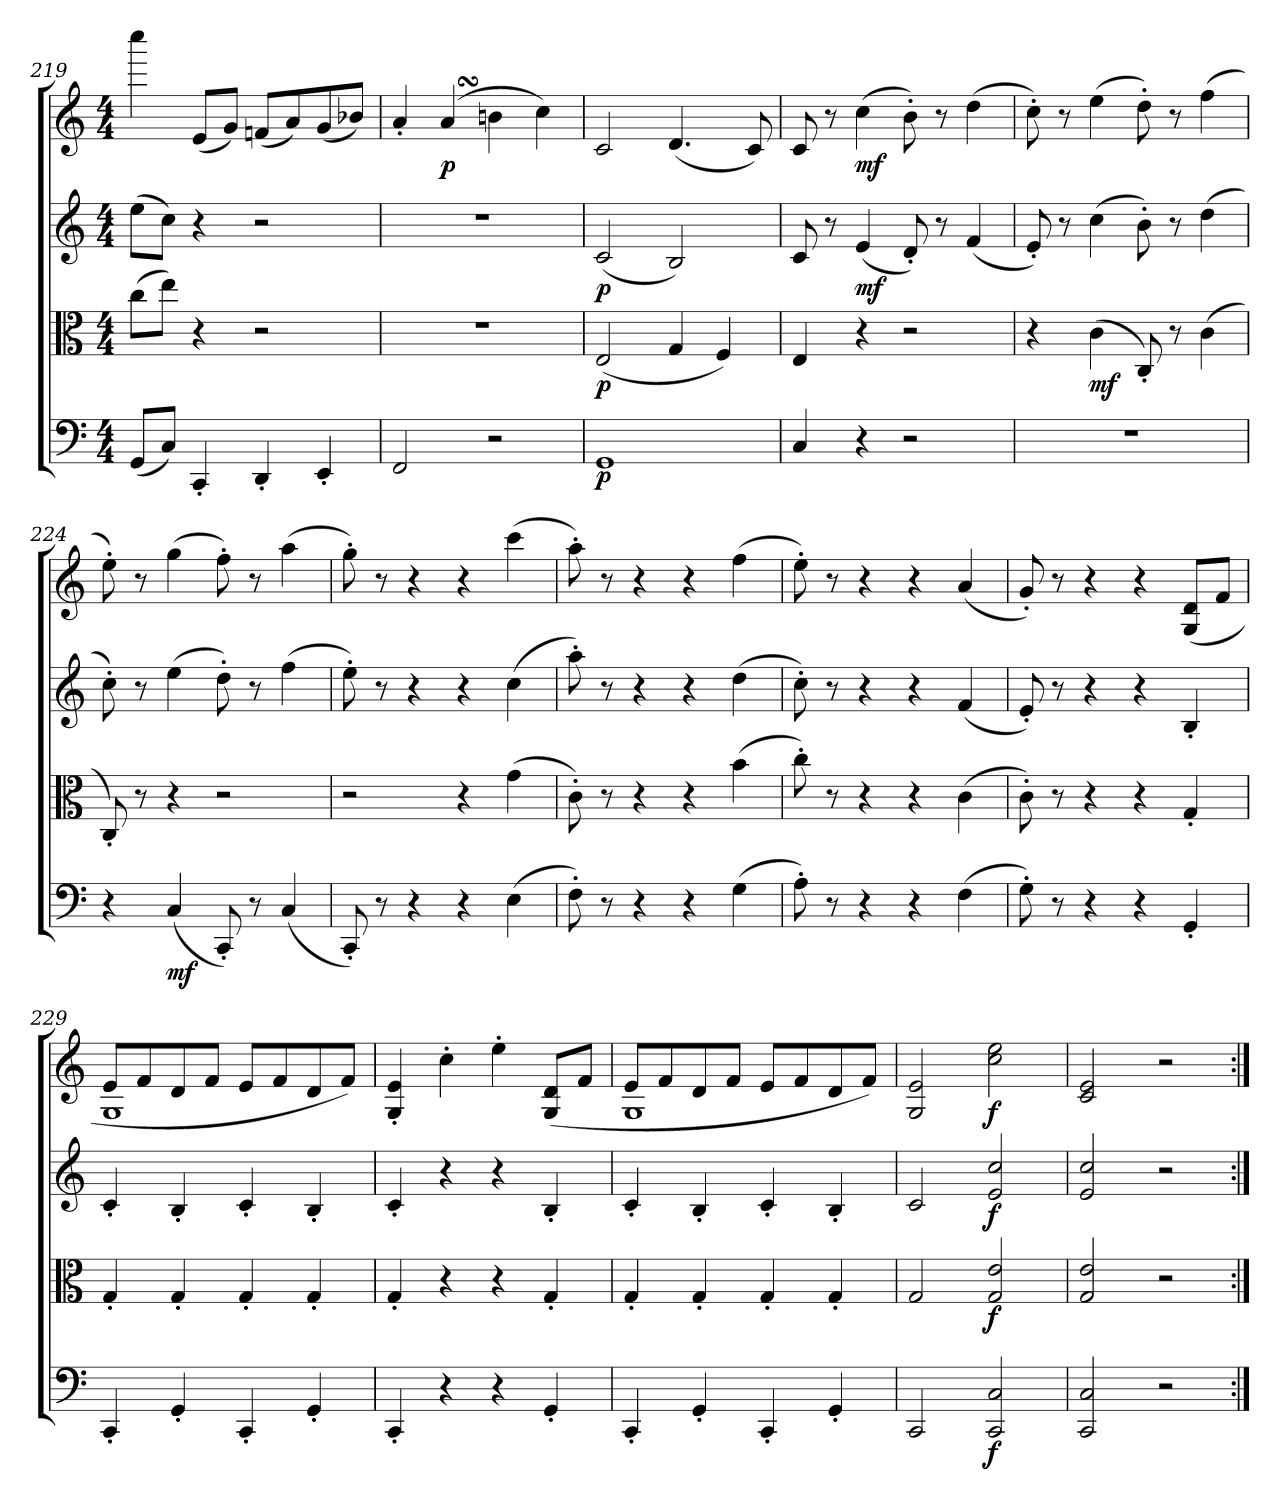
**kern	**dynam	**kern	**dynam	**kern	**dynam	**kern	**dynam
*part4	*part4	*part3	*part3	*part2	*part2	*part1	*part1
*staff4	*staff4	*staff3	*staff3	*staff2	*staff2	*staff1	*staff1
*clefF4	*	*clefC3	*	*clefG2	*	*clefG2	*
*k[]	*	*k[]	*	*k[]	*	*k[]	*
*C:	*	*C:	*	*C:	*	*C:	*
*M4/4	*	*M4/4	*	*M4/4	*	*M4/4	*
=219	=219	=219	=219	=219	=219	=219	=219
(8GG/L	.	(8cc\L	.	(8ee\L	.	4cccc\	.
8C/J)	.	8ee\J)	.	8cc\J)	.	.	.
4CC'/	.	4r	.	4r	.	(8e/L	.
.	.	.	.	.	.	8g/J)	.
4DD'/	.	2r	.	2r	.	(8fn/L	.
.	.	.	.	.	.	8a/)	.
4EE'/	.	.	.	.	.	(8g/	.
.	.	.	.	.	.	8b-X/J)	.
=220	=220	=220	=220	=220	=220	=220	=220
2FF/	.	1r	.	1r	.	4a'/	.
.	.	.	.	.	.	(4aSSS/	p
2r	.	.	.	.	.	4bn\	.
.	.	.	.	.	.	4cc\)	.
=221	=221	=221	=221	=221	=221	=221	=221
1GG/	p	(2E/	p	(2c/	p	2c/	.
.	.	4G/	.	2B/)	.	(4.d/	.
.	.	4F/)	.	.	.	.	.
.	.	.	.	.	.	8c/)	.
=222	=222	=222	=222	=222	=222	=222	=222
4C/	.	4E/	.	8c/	.	8c/	.
.	.	.	.	8r	.	8r	.
4r	.	4r	.	(4e/	mf	(4cc\	mf
2r	.	2r	.	8d'/)	.	8b'\)	.
.	.	.	.	8r	.	8r	.
.	.	.	.	(4f/	.	(4dd\	.
=223	=223	=223	=223	=223	=223	=223	=223
1r	.	4r	.	8e'/)	.	8cc'\)	.
.	.	.	.	8r	.	8r	.
.	.	(4c\	mf	(4cc\	.	(4ee\	.
.	.	8C'/)	.	8b'\)	.	8dd'\)	.
.	.	8r	.	8r	.	8r	.
.	.	(4c\	.	(4dd\	.	(4ff\	.
=224	=224	=224	=224	=224	=224	=224	=224
4r	.	8C'/)	.	8cc'\)	.	8ee'\)	.
.	.	8r	.	8r	.	8r	.
(4C/	mf	4r	.	(4ee\	.	(4gg\	.
8CC'/)	.	2r	.	8dd'\)	.	8ff'\)	.
8r	.	.	.	8r	.	8r	.
(4C/	.	.	.	(4ff\	.	(4aa\	.
=225	=225	=225	=225	=225	=225	=225	=225
8CC'/)	.	2r	.	8ee'\)	.	8gg'\)	.
8r	.	.	.	8r	.	8r	.
4r	.	.	.	4r	.	4r	.
4r	.	4r	.	4r	.	4r	.
(4E\	.	(4g\	.	(4cc\	.	(4ccc\	.
=226	=226	=226	=226	=226	=226	=226	=226
8F'\)	.	8c'\)	.	8aa'\)	.	8aa'\)	.
8r	.	8r	.	8r	.	8r	.
4r	.	4r	.	4r	.	4r	.
4r	.	4r	.	4r	.	4r	.
(4G\	.	(4b\	.	(4dd\	.	(4ff\	.
=227	=227	=227	=227	=227	=227	=227	=227
8A'\)	.	8cc'\)	.	8cc'\)	.	8ee'\)	.
8r	.	8r	.	8r	.	8r	.
4r	.	4r	.	4r	.	4r	.
4r	.	4r	.	4r	.	4r	.
(4F\	.	(4c\	.	(4f/	.	(4a/	.
=228	=228	=228	=228	=228	=228	=228	=228
8G'\)	.	8c'\)	.	8e'/)	.	8g'/)	.
8r	.	8r	.	8r	.	8r	.
4r	.	4r	.	4r	.	4r	.
4r	.	4r	.	4r	.	4r	.
4GG'/	.	4G'/	.	4B'/	.	(8G/ 8d/L	.
.	.	.	.	.	.	8f/J	.
=229	=229	=229	=229	=229	=229	=229	=229
*	*	*	*	*	*	*^	*
4CC'/	.	4G'/	.	4c'/	.	8e/L	1G\	.
.	.	.	.	.	.	8f/	.	.
4GG'/	.	4G'/	.	4B'/	.	8d/	.	.
.	.	.	.	.	.	8f/J	.	.
4CC'/	.	4G'/	.	4c'/	.	8e/L	.	.
.	.	.	.	.	.	8f/	.	.
4GG'/	.	4G'/	.	4B'/	.	8d/	.	.
.	.	.	.	.	.	8f/J)	.	.
*	*	*	*	*	*	*v	*v	*
=230	=230	=230	=230	=230	=230	=230	=230
4CC'/	.	4G'/	.	4c'/	.	4G'/ 4e'/	.
4r	.	4r	.	4r	.	4cc'\	.
4r	.	4r	.	4r	.	4ee'\	.
4GG'/	.	4G'/	.	4B'/	.	(8G/ 8d/L	.
.	.	.	.	.	.	8f/J	.
=231	=231	=231	=231	=231	=231	=231	=231
*	*	*	*	*	*	*^	*
4CC'/	.	4G'/	.	4c'/	.	8e/L	1G\	.
.	.	.	.	.	.	8f/	.	.
4GG'/	.	4G'/	.	4B'/	.	8d/	.	.
.	.	.	.	.	.	8f/J	.	.
4CC'/	.	4G'/	.	4c'/	.	8e/L	.	.
.	.	.	.	.	.	8f/	.	.
4GG'/	.	4G'/	.	4B'/	.	8d/	.	.
.	.	.	.	.	.	8f/J)	.	.
*	*	*	*	*	*	*v	*v	*
=232	=232	=232	=232	=232	=232	=232	=232
2CC/	.	2G/	.	2c/	.	2G/ 2e/	.
2CC/ 2C/	f	2G/ 2e/	f	2e/ 2cc/	f	2cc\ 2ee\	f
=233	=233	=233	=233	=233	=233	=233	=233
2CC/ 2C/	.	2G/ 2e/	.	2e/ 2cc/	.	2c/ 2e/	.
2r	.	2r	.	2r	.	2r	.
=:|!	=:|!	=:|!	=:|!	=:|!	=:|!	=:|!	=:|!
*-	*-	*-	*-	*-	*-	*-	*-
